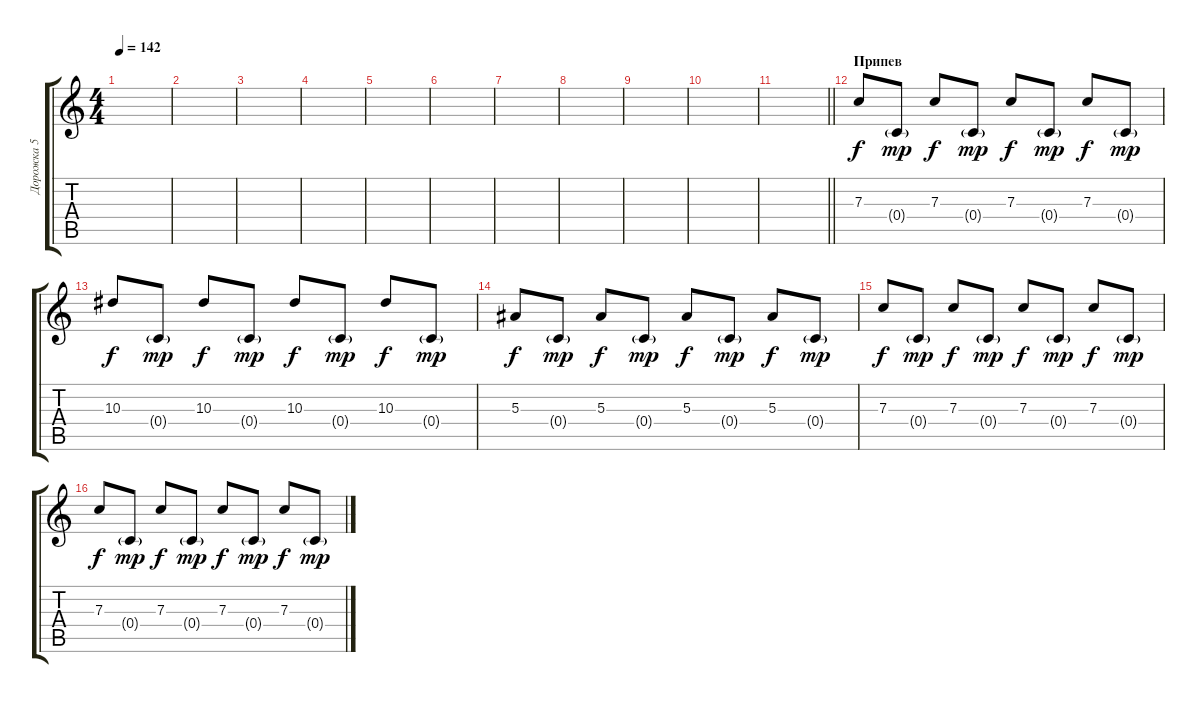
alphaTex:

\track ("Дорожка 5" "Дорожка 5") {instrument distortionguitar}
\staff {score tabs}
\tuning (D4 A3 F3 C3 G2 C2) {hide}
\ts (4 4)
\tempo 142
\clef g2
\ks c
|
|
|
|
|
|
|
|
|
|
\barLineRight lightlight
|
\section ("" "Припев")
7.3.8{dy f} 0.4{g}.8{dy mp} 7.3.8{dy f} 0.4{g}.8{dy mp} 7.3.8{dy f} 0.4{g}.8{dy mp} 7.3.8{dy f} 0.4{g}.8{dy mp} |
10.3.8{dy f} 0.4{g}.8{dy mp} 10.3.8{dy f} 0.4{g}.8{dy mp} 10.3.8{dy f} 0.4{g}.8{dy mp} 10.3.8{dy f} 0.4{g}.8{dy mp} |
5.3.8{dy f} 0.4{g}.8{dy mp} 5.3.8{dy f} 0.4{g}.8{dy mp} 5.3.8{dy f} 0.4{g}.8{dy mp} 5.3.8{dy f} 0.4{g}.8{dy mp} |
7.3.8{dy f} 0.4{g}.8{dy mp} 7.3.8{dy f} 0.4{g}.8{dy mp} 7.3.8{dy f} 0.4{g}.8{dy mp} 7.3.8{dy f} 0.4{g}.8{dy mp} |
7.3.8{dy f} 0.4{g}.8{dy mp} 7.3.8{dy f} 0.4{g}.8{dy mp} 7.3.8{dy f} 0.4{g}.8{dy mp} 7.3.8{dy f} 0.4{g}.8{dy mp}
